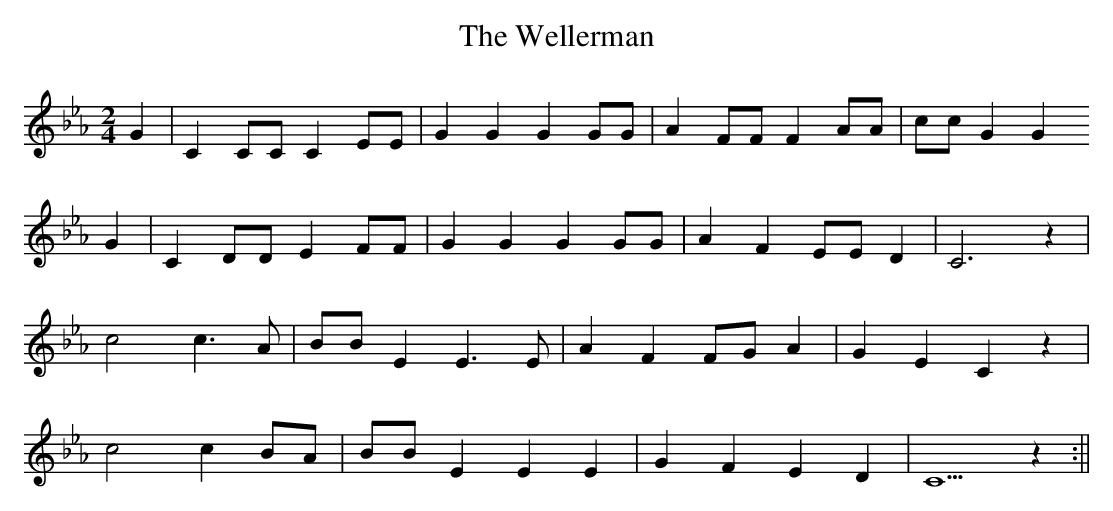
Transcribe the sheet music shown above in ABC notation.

X:1
T: The Wellerman
M: 2/4
L: 1/8
K: Fdor
G2|C2 CC C2 EE | G2 G2 G2 GG | A2 FF F2 AA| cc G2 G2
G2 | C2 DD E2 FF| G2 G2 G2 GG | A2 F2 EE D2| C6 z2 |
c4 c2>A2| BB E2 E2>E2 | A2 F2 FG A2| G2 E2 C2 z2 |
c4 c2 BA| BB E2 E2 E2 | G2 F2 E2 D2|C5 z2 :||
